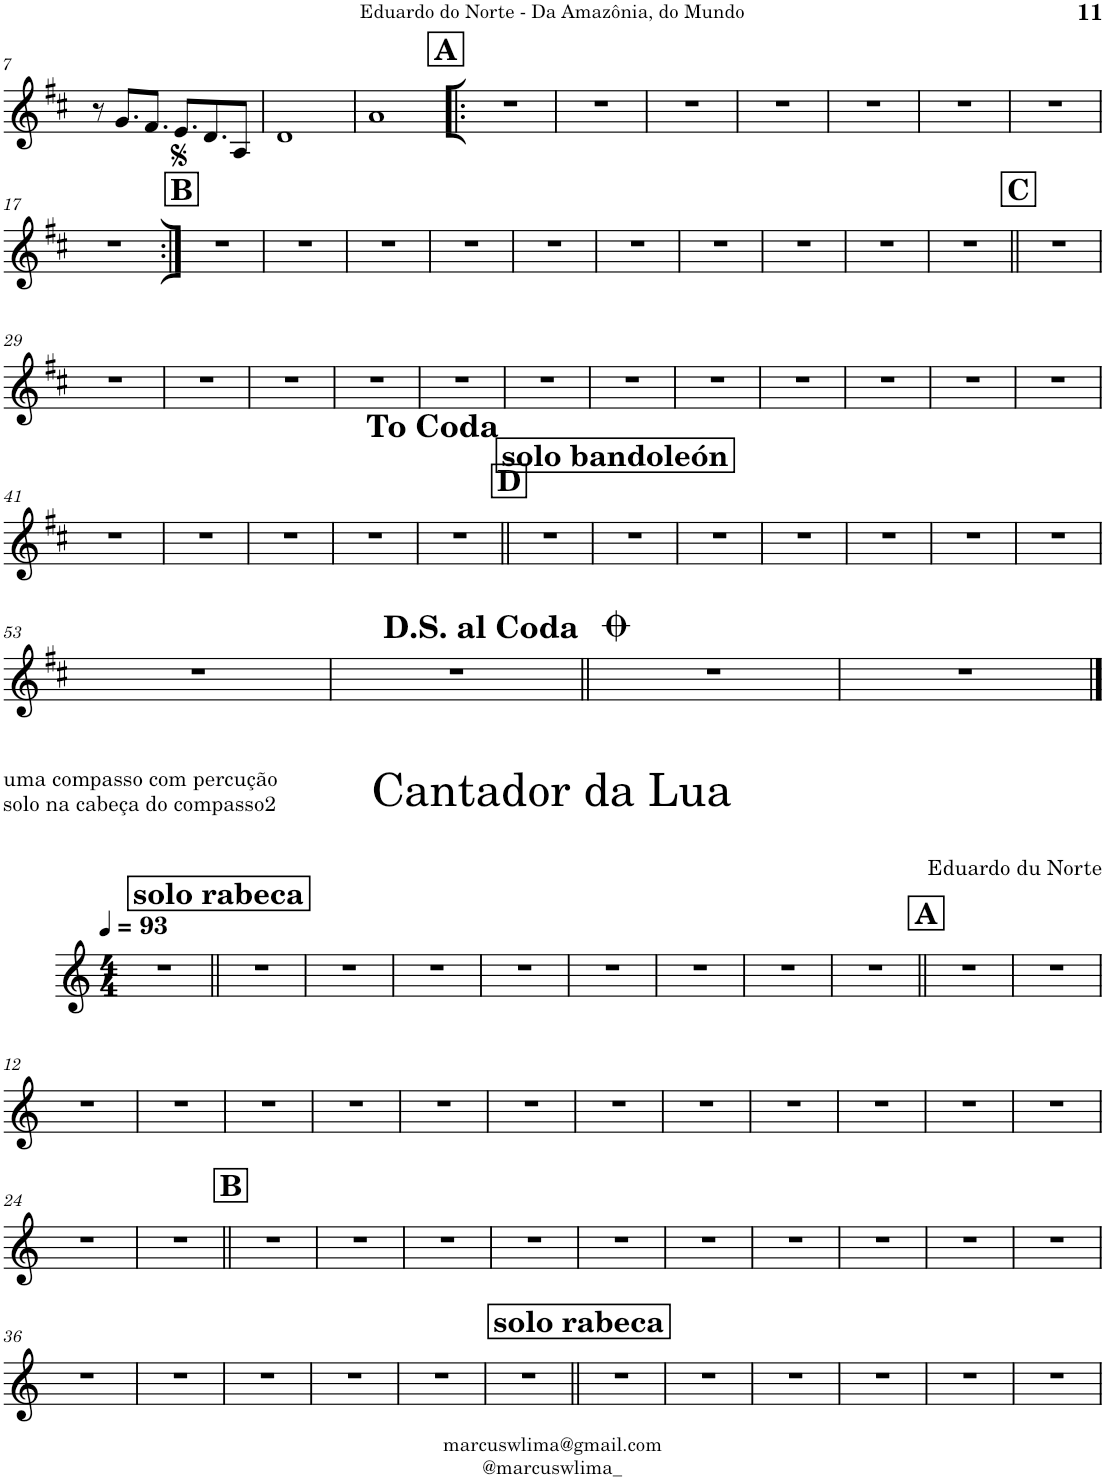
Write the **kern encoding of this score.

**kern
*part1
*staff1
*I"Voice
*I'Vo.
!!LO:PB:g=z
*clefG2
*k[f#c#]
*M4/4
=7
8r
8.g/L
8.f#/J
8.e/L
8.d/
8A/J
=8
1d
=9
1a
!!LO:REH:place=s1:a:B:cj:fs=14:t=A
=10!|:
1r
=11
1r
=12
1r
=13
1r
=14
1r
=15
1r
=16
1r
!!LO:LB:g=z
=17
1r
!!LO:REH:place=s1:a:B:cj:fs=14:t=B
=18:|!
1r
=19
1r
=20
1r
=21
1r
=22
1r
=23
1r
=24
1r
=25
1r
=26
1r
=27
1r
!!LO:REH:place=s1:a:B:cj:fs=14:t=C
=28||
1r
!!LO:LB:g=z
=29
1r
=30
1r
=31
1r
=32
1r
=33
1r
=34
1r
=35
1r
=36
1r
=37
1r
=38
1r
=39
1r
=40
1r
!!LO:LB:g=z
=41
1r
=42
1r
=43
1r
=44
1r
=45
1r
!LO:TX:a:t=<b><font size="15"/>To Coda</b>
!!LO:REH:place=s1:a:B:cj:fs=14:t=D
=46||
1r
!!LO:REH:place=s1:a:B:cj:fs=14:t=solo bandoleón:qo=0.5
=47
1r
=48
1r
=49
1r
=50
1r
=51
1r
=52
1r
!!LO:LB:g=z
=53
1r
=54
1r
!LO:TX:a:t=<b><font size="15"/>D.S. al Coda</b>
=55||
1r
=56
1r
!!LO:LB:g=z
==1
*k[]
*M4/4
*MM93
1r
!!LO:REH:place=s1:a:B:cj:fs=14:t=solo rabeca
=2||
1r
=3
1r
=4
1r
=5
1r
=6
1r
=7
1r
=8
1r
=9
1r
!!LO:REH:place=s1:a:B:cj:fs=14:t=A
=10||
1r
=11
1r
!!LO:LB:g=z
=12
1r
=13
1r
=14
1r
=15
1r
=16
1r
=17
1r
=18
1r
=19
1r
=20
1r
=21
1r
=22
1r
=23
1r
!!LO:LB:g=z
=24
1r
=25
1r
!!LO:REH:place=s1:a:B:cj:fs=14:t=B
=26||
1r
=27
1r
=28
1r
=29
1r
=30
1r
=31
1r
=32
1r
=33
1r
=34
1r
=35
1r
!!LO:LB:g=z
=36
1r
=37
1r
=38
1r
=39
1r
=40
1r
=41
1r
!!LO:REH:place=s1:a:B:cj:fs=14:t=solo rabeca
=42||
1r
=43
1r
=44
1r
=45
1r
=46
1r
=47
1r
=
*-
